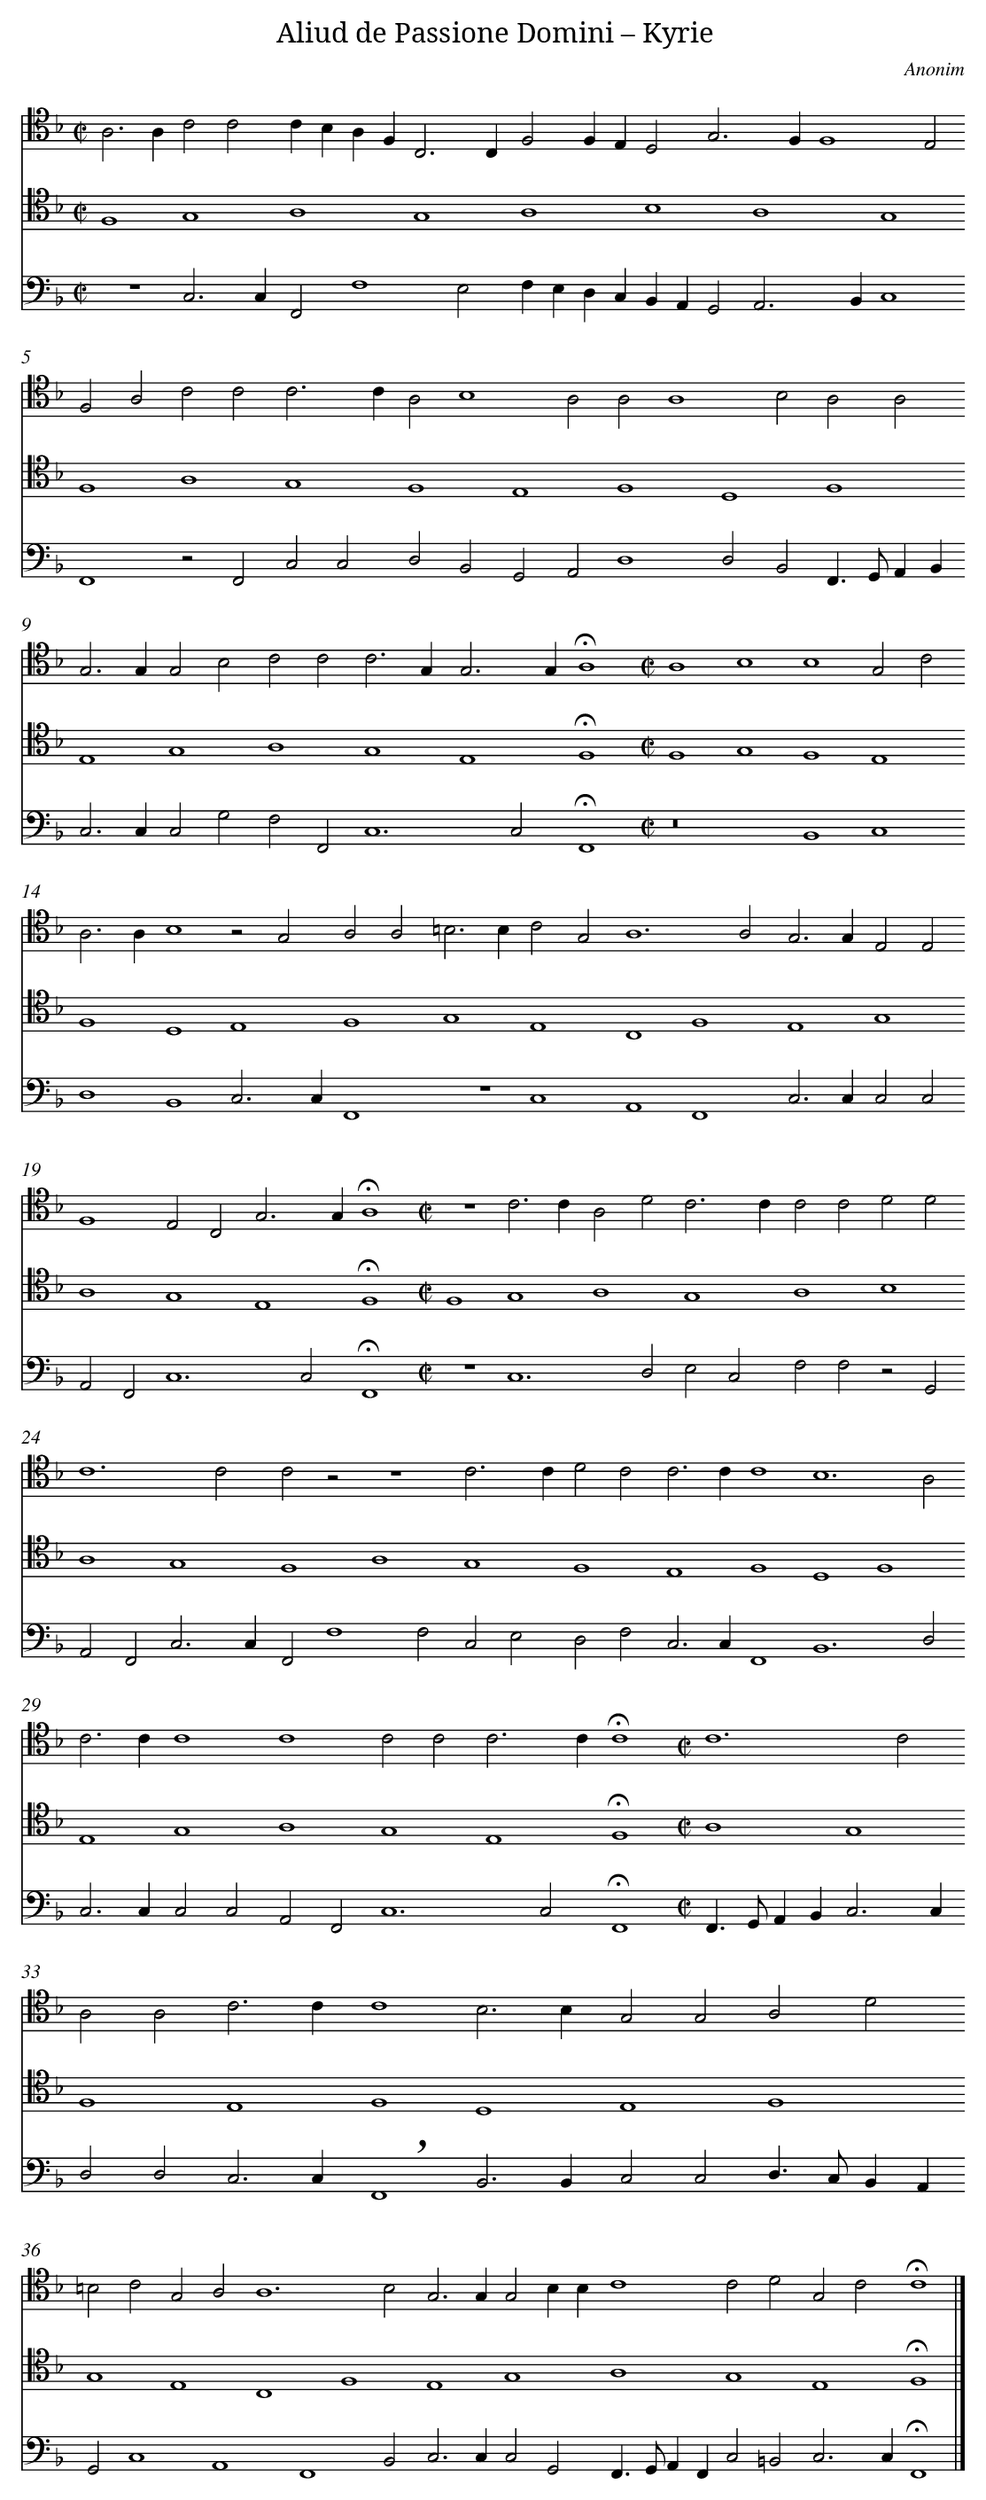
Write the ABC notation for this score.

X:1
T: Aliud de Passione Domini – Kyrie
C: Anonim
L: 1/4
M: C|
V: 1 clef=tenor
V: 2 clef=tenor
V: 3 clef=bass
K: F
[V:1] A,2>A,2C2C2 [|]
[V:2] F,4G,4 [|]
[V:3] z4C,3C, [|]
[V:1] CB,A,F,2<C,2C, [|]
[V:2] A,4G,4 [|]
[V:3] F,,2F,4E,2 [|]
[V:1] F,2F,E,D,2G,3 [|]
[V:2] A,4B,4 [|]
[V:3] F,E,D,C,B,,A,,G,,2 [|]
[V:1] F,F,4E,2 [|]
[V:2] A,4G,4 [|]
[V:3] A,,2>B,,2C,4 [|]
[V:1] F,2A,2C2C2 [|]
[V:2] F,4A,4 [|]
[V:3] F,,4z2F,,2 [|]
[V:1] C2>C2A,2B,4 [|]
[V:2] G,4F,4 [|]
[V:3] C,2C,2D,2B,,2 [|]
[V:1] A,2A,2A,4 [|]
[V:2] E,4F,4 [|]
[V:3] G,,2A,,2D,4 [|]
[V:1] B,2A,2A,2 [|]
[V:2] D,4F,4 [|]
[V:3] D,2B,,2F,,>G,,A,,B,, [|]
[V:1] G,2>G,2G,2B,2 [|]
[V:2] E,4G,4 [|]
[V:3] C,2>C,2C,2G,2 [|]
[V:1] C2C2C3G, [|]
[V:2] A,4G,4 [|]
[V:3] F,2F,,2C,6 [|]
[V:1] G,2>G,2!fermata!A,4 [|]
[V:2] E,4!fermata!F,4 [|]
[V:3] C,2!fermata!F,,4 [|]
[V:1] [M:C|]A,4B,4 [|]
[V:2] [M:C|]F,4G,4 [|]
[V:3] [M:C|]z8 [|]
[V:1] B,4G,2C2 [|]
[V:2] F,4E,4 [|]
[V:3] B,,4C,4 [|]
[V:1] A,2>A,2B,4 [|]
[V:2] F,4D,4 [|]
[V:3] D,4B,,4 [|]
[V:1] z2G,2A,2A,2 [|]
[V:2] E,4F,4 [|]
[V:3] C,2>C,2F,,4 [|]
[V:1] =B,2>B,2C2G,2 [|]
[V:2] G,4E,4 [|]
[V:3] z4C,4 [|]
[V:1] A,6A,2 [|]
[V:2] C,4F,4 [|]
[V:3] A,,4F,,4 [|]
[V:1] G,2>G,2E,2E,2 [|]
[V:2] E,4G,4 [|]
[V:3] C,2>C,2C,2C,2 [|]
[V:1] F,4E,2C,2 [|]
[V:2] A,4G,4 [|]
[V:3] A,,2F,,2C,6 [|]
[V:1] G,2>G,2!fermata!A,4 [|]
[V:2] E,4!fermata!F,4 [|]
[V:3] C,2!fermata!F,,4 [|]
[V:1] [M:C|]z4C3C [|]
[V:2] [M:C|]F,4G,4 [|]
[V:3] [M:C|]z4C,6 [|]
[V:1] A,2D2C3C [|]
[V:2] A,4G,4 [|]
[V:3] D,2E,2C,2 [|]
[V:1] C2C2D2D2 [|]
[V:2] A,4B,4 [|]
[V:3] F,2F,2z2G,,2 [|]
[V:1] C6C2 [|]
[V:2] A,4G,4 [|]
[V:3] A,,2F,,2C,3C, [|]
[V:1] C2z2z4 [|]
[V:2] F,4A,4 [|]
[V:3] F,,2F,4F,2 [|]
[V:1] C2>C2D2C2 [|]
[V:2] G,4F,4 [|]
[V:3] C,2E,2D,2F,2 [|]
[V:1] C2>C2C4 [|]
[V:2] E,4F,4 [|]
[V:3] C,2>C,2F,,4 [|]
[V:1] B,6A,2 [|]
[V:2] D,4F,4 [|]
[V:3] B,,6D,2 [|]
[V:1] C2>C2C4 [|]
[V:2] E,4G,4 [|]
[V:3] C,2>C,2C,2C,2 [|]
[V:1] C4C2C2 [|]
[V:2] A,4G,4 [|]
[V:3] A,,2F,,2C,6 [|]
[V:1] C2>C2!fermata!C4 [|]
[V:2] E,4!fermata!F,4 [|]
[V:3] C,2!fermata!F,,4 [|]
[V:1] [M:C|]C6C2 [|]
[V:2] [M:C|]A,4G,4 [|]
[V:3] [M:C|]F,,>G,,A,,B,,2<C,2C, [|]
[V:1] A,2A,2C3C [|]
[V:2] F,4E,4 [|]
[V:3] D,2D,2C,3C, [|]
[V:1] C4B,3B, [|]
[V:2] F,4D,4 [|]
[V:3] !breath!F,,4B,,3B,, [|]
[V:1] G,2G,2A,2D2 [|]
[V:2] E,4F,4 [|]
[V:3] C,2C,2D,>C,B,,A,, [|]
[V:1] =B,2C2G,2A,2 [|]
[V:2] G,4E,4 [|]
[V:3] G,,2C,4A,,4 [|]
[V:1] A,6B,2 [|]
[V:2] C,4F,4 [|]
[V:3] F,,4B,,2 [|]
[V:1] G,2>G,2G,2B,B, [|]
[V:2] E,4G,4 [|]
[V:3] C,2>C,2C,2G,,2 [|]
[V:1] C4C2D2 [|]
[V:2] A,4G,4 [|]
[V:3] F,,>G,,A,,F,,C,2=B,,2 [|]
[V:1] G,2C2!fermata!C4 |]
[V:2] E,4!fermata!F,4 |]
[V:3] C,2>C,2!fermata!F,,4 |]
